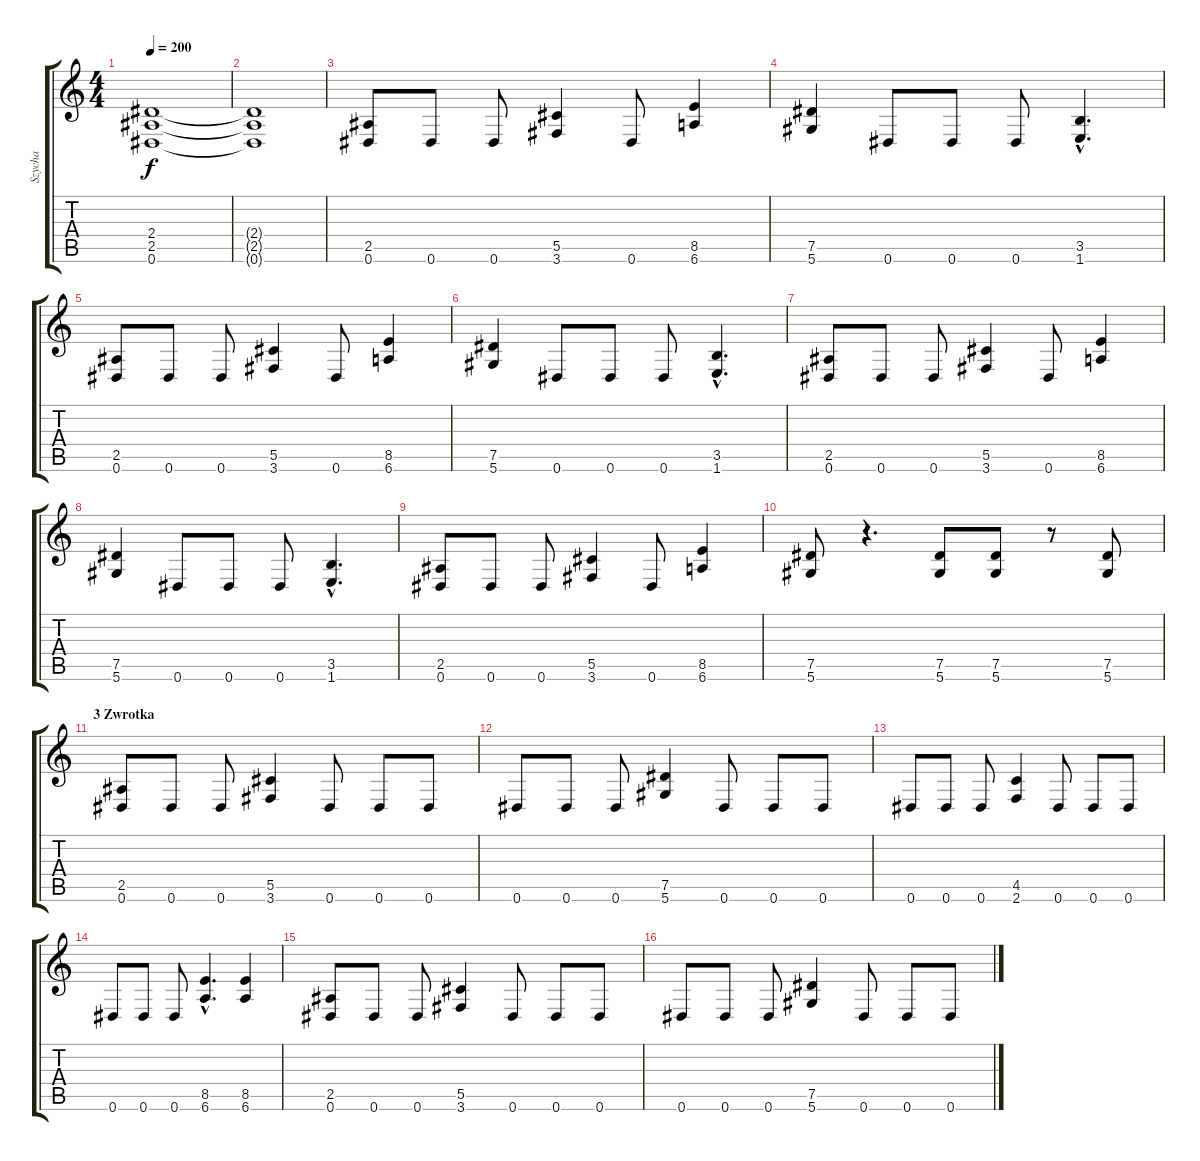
\track ("Szycha" "Szycha") {instrument overdrivenguitar}
\staff {score tabs}
\tuning (Eb4 Bb3 Gb3 Db3 Ab2 Eb2) {hide}
\ts (4 4)
\tempo 200
\clef g2
\ks c
(2.4{t} 2.5{t} 0.6{t}).1{dy f} |
(2.4{t} 2.5{t} 0.6{t}).1 |
(2.5 0.6).8 0.6.8 0.6.8 (5.5 3.6).4 0.6.8 (8.5 6.6).4 |
(7.5 5.6).4 0.6.8 0.6.8 0.6.8 (3.5{hac} 1.6{hac}).4{d} |
(2.5 0.6).8 0.6.8 0.6.8 (5.5 3.6).4 0.6.8 (8.5 6.6).4 |
(7.5 5.6).4 0.6.8 0.6.8 0.6.8 (3.5{hac} 1.6{hac}).4{d} |
(2.5 0.6).8 0.6.8 0.6.8 (5.5 3.6).4 0.6.8 (8.5 6.6).4 |
(7.5 5.6).4 0.6.8 0.6.8 0.6.8 (3.5{hac} 1.6{hac}).4{d} |
(2.5 0.6).8 0.6.8 0.6.8 (5.5 3.6).4 0.6.8 (8.5 6.6).4 |
(7.5 5.6).8 r.4{d} (7.5 5.6).8 (7.5 5.6).8 r.8 (7.5 5.6).8 |
\section ("" "3 Zwrotka")
(2.5 0.6).8 0.6.8 0.6.8 (5.5 3.6).4 0.6.8 0.6.8 0.6.8 |
0.6.8 0.6.8 0.6.8 (7.5 5.6).4 0.6.8 0.6.8 0.6.8 |
0.6.8 0.6.8 0.6.8 (4.5 2.6).4 0.6.8 0.6.8 0.6.8 |
0.6.8 0.6.8 0.6.8 (8.5{hac} 6.6{hac}).4{d} (8.5 6.6).4 |
(2.5 0.6).8 0.6.8 0.6.8 (5.5 3.6).4 0.6.8 0.6.8 0.6.8 |
0.6.8 0.6.8 0.6.8 (7.5 5.6).4 0.6.8 0.6.8 0.6.8
